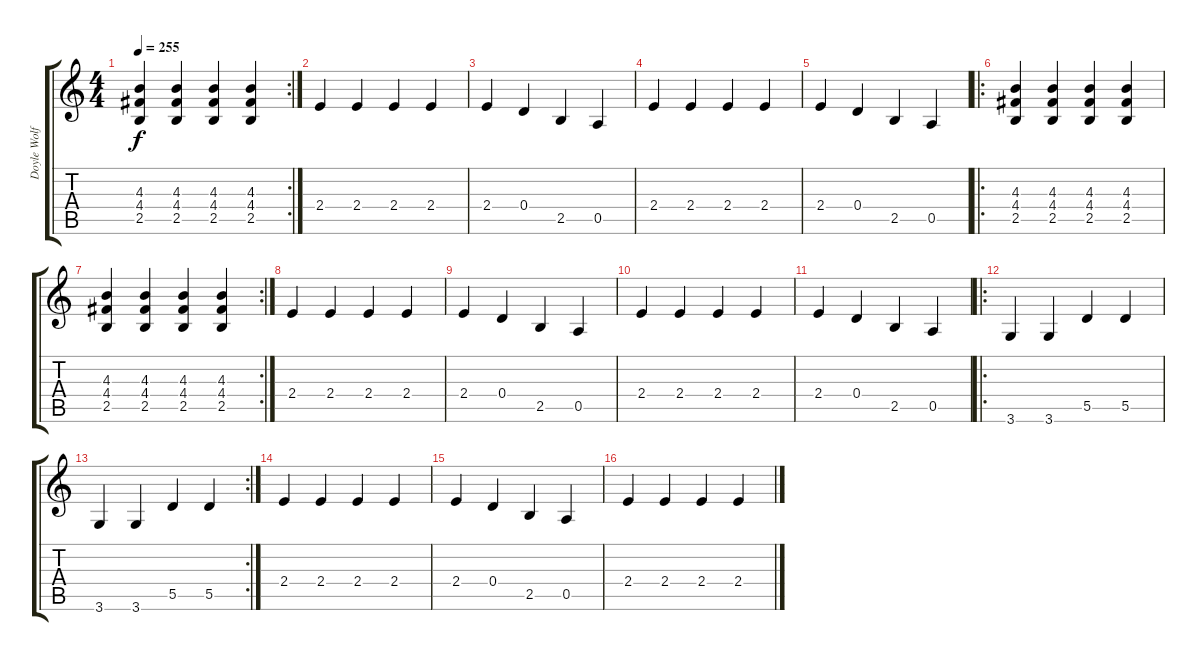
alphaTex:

\track ("Doyle Wolfgang" "Doyle Wolf") {instrument overdrivenguitar}
\staff {score tabs}
\tuning (E4 B3 G3 D3 A2 E2) {hide}
\rc 2
\ts (4 4)
\tempo 255
\clef g2
\ks c
(4.3 4.4 2.5).4{dy f} (4.3 4.4 2.5).4 (4.3 4.4 2.5).4 (4.3 4.4 2.5).4 |
2.4.4 2.4.4 2.4.4 2.4.4 |
2.4.4 0.4.4 2.5.4 0.5.4 |
2.4.4 2.4.4 2.4.4 2.4.4 |
2.4.4 0.4.4 2.5.4 0.5.4 |
\ro
(4.3 4.4 2.5).4 (4.3 4.4 2.5).4 (4.3 4.4 2.5).4 (4.3 4.4 2.5).4 |
\rc 2
(4.3 4.4 2.5).4 (4.3 4.4 2.5).4 (4.3 4.4 2.5).4 (4.3 4.4 2.5).4 |
2.4.4 2.4.4 2.4.4 2.4.4 |
2.4.4 0.4.4 2.5.4 0.5.4 |
2.4.4 2.4.4 2.4.4 2.4.4 |
2.4.4 0.4.4 2.5.4 0.5.4 |
\ro
3.6.4 3.6.4 5.5.4 5.5.4 |
\rc 2
3.6.4 3.6.4 5.5.4 5.5.4 |
2.4.4 2.4.4 2.4.4 2.4.4 |
2.4.4 0.4.4 2.5.4 0.5.4 |
2.4.4 2.4.4 2.4.4 2.4.4
